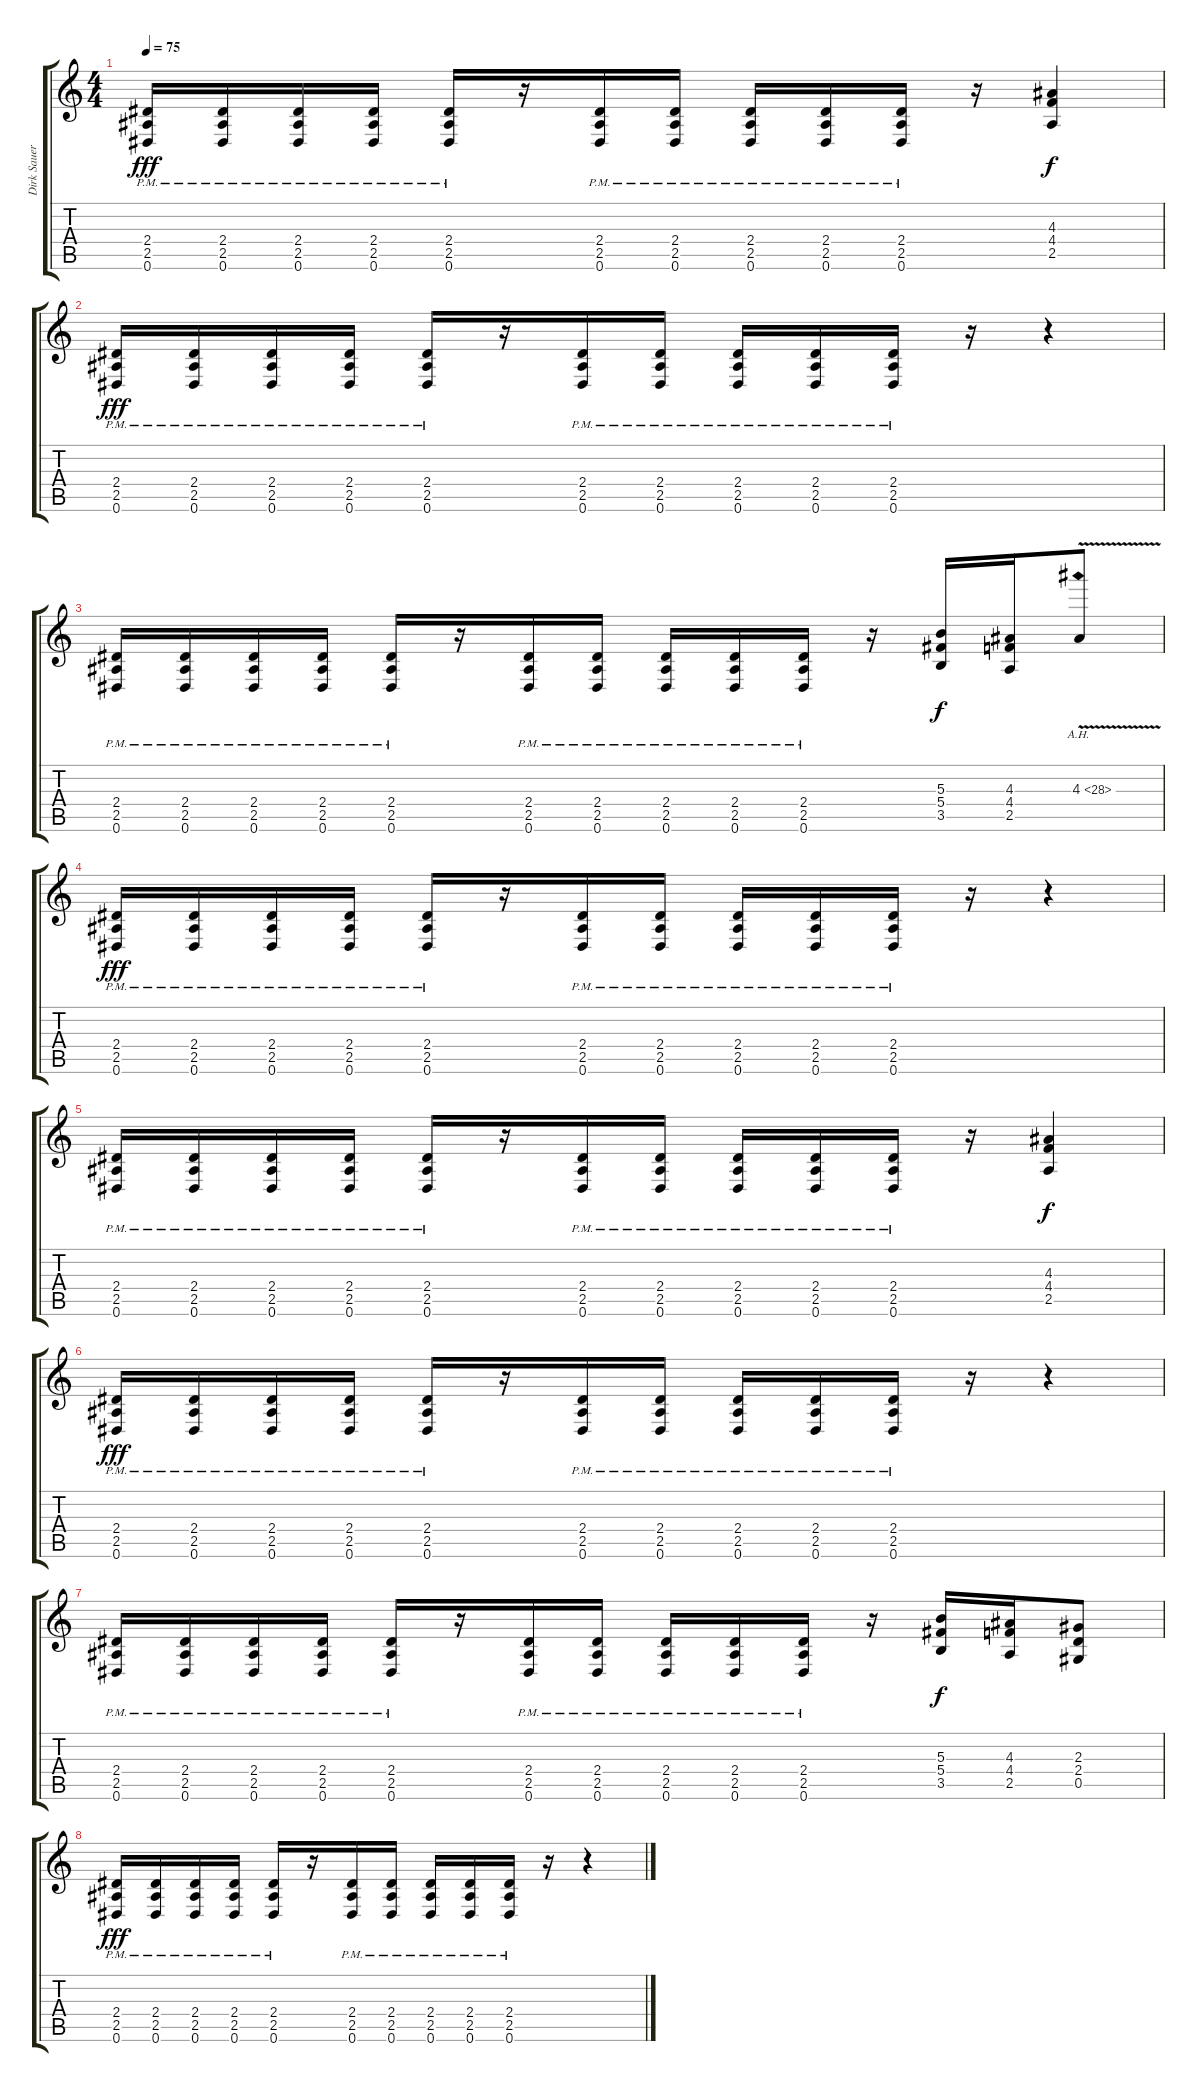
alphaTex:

\track ("Dirk Sauer" "Dirk Sauer") {instrument distortionguitar}
\staff {score tabs}
\tuning (Eb4 Bb3 Gb3 Db3 Ab2 Eb2) {hide}
\ts (4 4)
\tempo 75
\clef g2
\ks c
(2.4{pm} 2.5{pm} 0.6{pm}).16{dy fff} (2.4{pm} 2.5{pm} 0.6{pm}).16 (2.4{pm} 2.5{pm} 0.6{pm}).16 (2.4{pm} 2.5{pm} 0.6{pm}).16 (2.4{pm} 2.5{pm} 0.6{pm}).16 r.16 (2.4{pm} 2.5{pm} 0.6{pm}).16 (2.4{pm} 2.5{pm} 0.6{pm}).16 (2.4{pm} 2.5{pm} 0.6{pm}).16 (2.4{pm} 2.5{pm} 0.6{pm}).16 (2.4{pm} 2.5{pm} 0.6{pm}).16 r.16 (4.3 4.4 2.5).4{dy f} |
(2.4{pm} 2.5{pm} 0.6{pm}).16{dy fff} (2.4{pm} 2.5{pm} 0.6{pm}).16 (2.4{pm} 2.5{pm} 0.6{pm}).16 (2.4{pm} 2.5{pm} 0.6{pm}).16 (2.4{pm} 2.5{pm} 0.6{pm}).16 r.16 (2.4{pm} 2.5{pm} 0.6{pm}).16 (2.4{pm} 2.5{pm} 0.6{pm}).16 (2.4{pm} 2.5{pm} 0.6{pm}).16 (2.4{pm} 2.5{pm} 0.6{pm}).16 (2.4{pm} 2.5{pm} 0.6{pm}).16 r.16 r.4 |
(2.4{pm} 2.5{pm} 0.6{pm}).16 (2.4{pm} 2.5{pm} 0.6{pm}).16 (2.4{pm} 2.5{pm} 0.6{pm}).16 (2.4{pm} 2.5{pm} 0.6{pm}).16 (2.4{pm} 2.5{pm} 0.6{pm}).16 r.16 (2.4{pm} 2.5{pm} 0.6{pm}).16 (2.4{pm} 2.5{pm} 0.6{pm}).16 (2.4{pm} 2.5{pm} 0.6{pm}).16 (2.4{pm} 2.5{pm} 0.6{pm}).16 (2.4{pm} 2.5{pm} 0.6{pm}).16 r.16 (5.3 5.4 3.5).16{dy f} (4.3 4.4 2.5).16 4.3{ah 24 v}.8 |
(2.4{pm} 2.5{pm} 0.6{pm}).16{dy fff} (2.4{pm} 2.5{pm} 0.6{pm}).16 (2.4{pm} 2.5{pm} 0.6{pm}).16 (2.4{pm} 2.5{pm} 0.6{pm}).16 (2.4{pm} 2.5{pm} 0.6{pm}).16 r.16 (2.4{pm} 2.5{pm} 0.6{pm}).16 (2.4{pm} 2.5{pm} 0.6{pm}).16 (2.4{pm} 2.5{pm} 0.6{pm}).16 (2.4{pm} 2.5{pm} 0.6{pm}).16 (2.4{pm} 2.5{pm} 0.6{pm}).16 r.16 r.4 |
(2.4{pm} 2.5{pm} 0.6{pm}).16 (2.4{pm} 2.5{pm} 0.6{pm}).16 (2.4{pm} 2.5{pm} 0.6{pm}).16 (2.4{pm} 2.5{pm} 0.6{pm}).16 (2.4{pm} 2.5{pm} 0.6{pm}).16 r.16 (2.4{pm} 2.5{pm} 0.6{pm}).16 (2.4{pm} 2.5{pm} 0.6{pm}).16 (2.4{pm} 2.5{pm} 0.6{pm}).16 (2.4{pm} 2.5{pm} 0.6{pm}).16 (2.4{pm} 2.5{pm} 0.6{pm}).16 r.16 (4.3 4.4 2.5).4{dy f} |
(2.4{pm} 2.5{pm} 0.6{pm}).16{dy fff} (2.4{pm} 2.5{pm} 0.6{pm}).16 (2.4{pm} 2.5{pm} 0.6{pm}).16 (2.4{pm} 2.5{pm} 0.6{pm}).16 (2.4{pm} 2.5{pm} 0.6{pm}).16 r.16 (2.4{pm} 2.5{pm} 0.6{pm}).16 (2.4{pm} 2.5{pm} 0.6{pm}).16 (2.4{pm} 2.5{pm} 0.6{pm}).16 (2.4{pm} 2.5{pm} 0.6{pm}).16 (2.4{pm} 2.5{pm} 0.6{pm}).16 r.16 r.4 |
(2.4{pm} 2.5{pm} 0.6{pm}).16 (2.4{pm} 2.5{pm} 0.6{pm}).16 (2.4{pm} 2.5{pm} 0.6{pm}).16 (2.4{pm} 2.5{pm} 0.6{pm}).16 (2.4{pm} 2.5{pm} 0.6{pm}).16 r.16 (2.4{pm} 2.5{pm} 0.6{pm}).16 (2.4{pm} 2.5{pm} 0.6{pm}).16 (2.4{pm} 2.5{pm} 0.6{pm}).16 (2.4{pm} 2.5{pm} 0.6{pm}).16 (2.4{pm} 2.5{pm} 0.6{pm}).16 r.16 (5.3 5.4 3.5).16{dy f} (4.3 4.4 2.5).16 (2.3 2.4 0.5).8 |
(2.4{pm} 2.5{pm} 0.6{pm}).16{dy fff} (2.4{pm} 2.5{pm} 0.6{pm}).16 (2.4{pm} 2.5{pm} 0.6{pm}).16 (2.4{pm} 2.5{pm} 0.6{pm}).16 (2.4{pm} 2.5{pm} 0.6{pm}).16 r.16 (2.4{pm} 2.5{pm} 0.6{pm}).16 (2.4{pm} 2.5{pm} 0.6{pm}).16 (2.4{pm} 2.5{pm} 0.6{pm}).16 (2.4{pm} 2.5{pm} 0.6{pm}).16 (2.4{pm} 2.5{pm} 0.6{pm}).16 r.16 r.4
